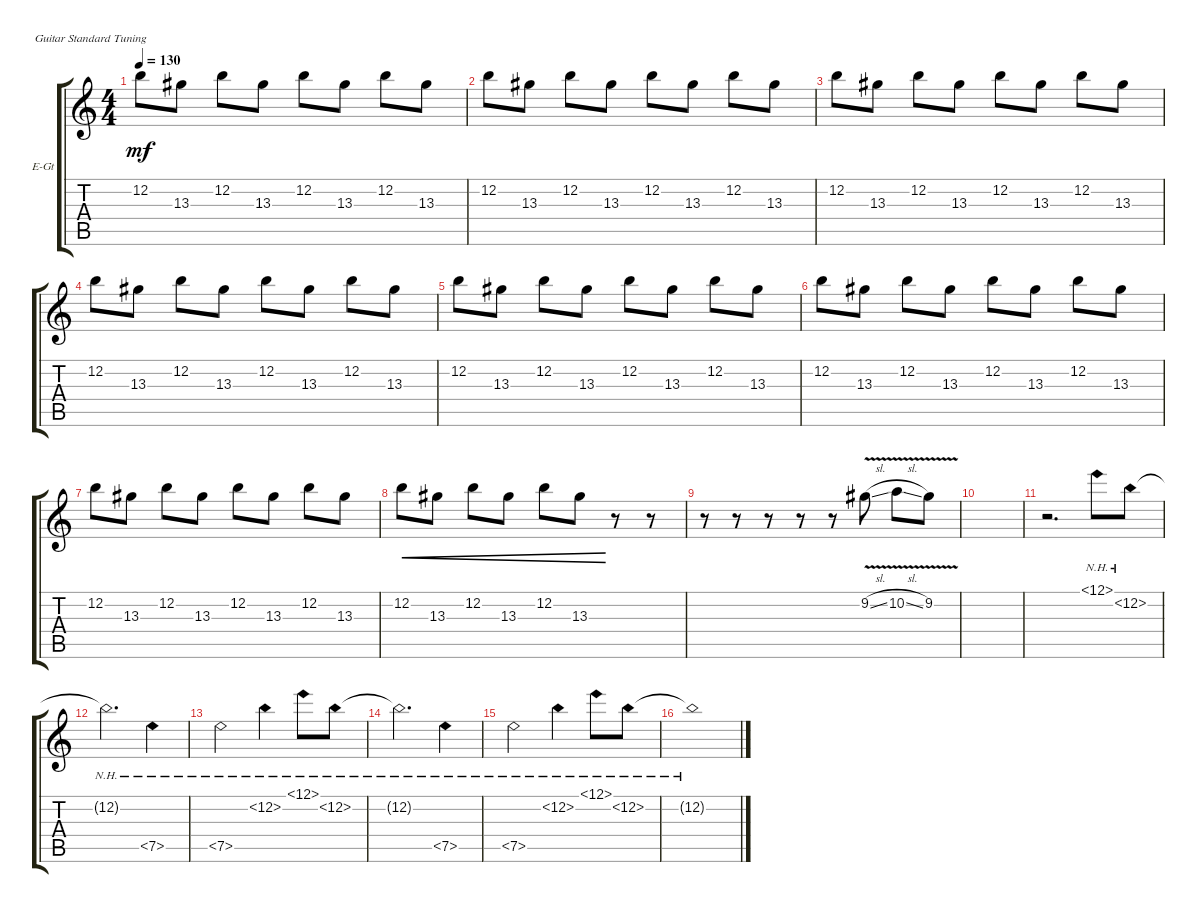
\defaultSystemsLayout 4
\bracketExtendMode groupsimilarinstruments
\firstSystemTrackNameOrientation horizontal
\otherSystemsTrackNameOrientation horizontal
\track ("Guitar 2" "E-Gt") {instrument electricguitarclean}
\staff {score tabs}
\tuning (E4 B3 G3 D3 A2 E2)
\ts (4 4)
\tempo 130
\clef g2
\ks c
12.2.8{dy mf} 13.3.8 12.2.8 13.3.8 12.2.8 13.3.8 12.2.8 13.3.8 |
12.2.8 13.3.8 12.2.8 13.3.8 12.2.8 13.3.8 12.2.8 13.3.8 |
12.2.8 13.3.8 12.2.8 13.3.8 12.2.8 13.3.8 12.2.8 13.3.8 |
12.2.8 13.3.8 12.2.8 13.3.8 12.2.8 13.3.8 12.2.8 13.3.8 |
12.2.8 13.3.8 12.2.8 13.3.8 12.2.8 13.3.8 12.2.8 13.3.8 |
12.2.8 13.3.8 12.2.8 13.3.8 12.2.8 13.3.8 12.2.8 13.3.8 |
12.2.8 13.3.8 12.2.8 13.3.8 12.2.8 13.3.8 12.2.8 13.3.8 |
12.2.8{cre} 13.3.8{cre} 12.2.8{cre} 13.3.8{cre} 12.2.8{cre} 13.3.8{cre} r.8 r.8 |
r.8 r.8 r.8 r.8 r.8 9.2{v sl}.8 10.2{v sl}.8 9.2{v}.8 |
|
r.2{d} 12.1{nh}.8 12.2{nh}.8 |
12.2{nh t}.2{d} 7.5{nh}.4 |
7.5{nh}.2 12.2{nh}.4 12.1{nh}.8 12.2{nh}.8 |
12.2{nh t}.2{d} 7.5{nh}.4 |
7.5{nh}.2 12.2{nh}.4 12.1{nh}.8 12.2{nh}.8 |
12.2{nh t}.1
